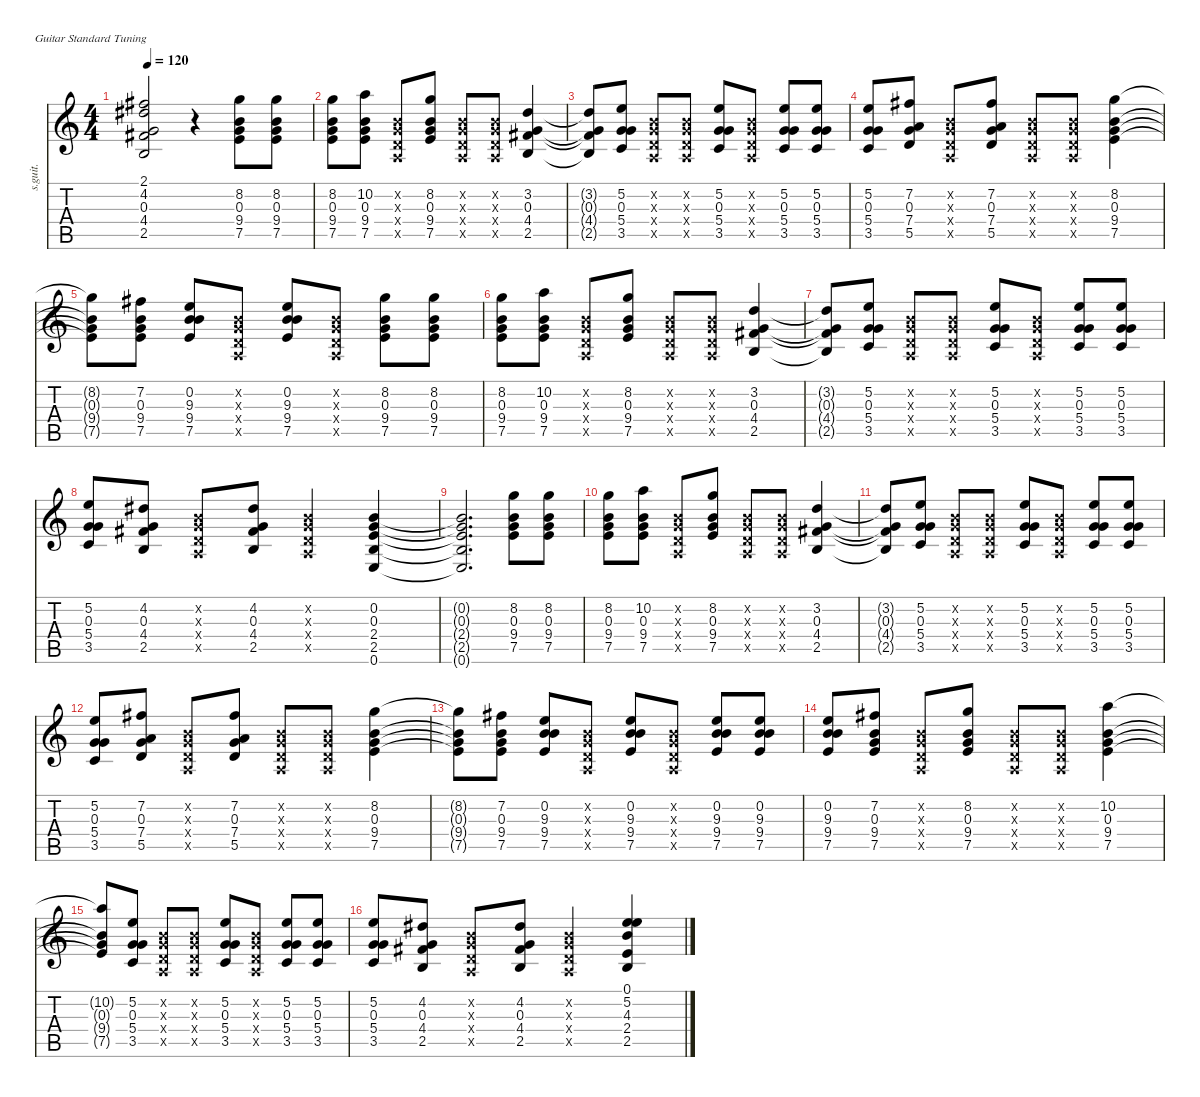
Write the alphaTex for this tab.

\defaultSystemsLayout 4
\hideDynamics
\bracketExtendMode nobrackets
\otherSystemsTrackNameOrientation horizontal
\track ("Steel Guitar" "s.guit.") {instrument acousticguitarsteel}
\staff {score tabs}
\tuning (E4 B3 G3 D3 A2 E2)
\ts (4 4)
\tempo 120
\clef g2
\ks c
(2.1{t acc #} 0.3{t} 4.4{t acc #} 4.2{t acc #} 2.5{t}).2{dy mf beam Up} r.4{beam Up} (7.5 9.4 0.3 8.2).8{beam Down} (7.5 9.4 0.3 8.2).8{beam Down} |
(7.5 9.4 0.3 8.2).8{beam Down} (7.5 9.4 0.3 10.2).8{beam Down} (0.2{x} 0.3{x} 0.4{x} 0.5{x}).8{beam Up} (7.5 9.4 0.3 8.2).8{beam Up} (0.2{x} 0.3{x} 0.4{x} 0.5{x}).8{beam Up} (0.2{x} 0.3{x} 0.4{x} 0.5{x}).8{beam Up} (2.5 4.4{acc #} 3.2 0.3).4{beam Up} |
(3.2{t} 0.3{t} 4.4{t acc #} 2.5{t}).8{beam Up} (5.2 0.3 5.4 3.5).8{beam Up} (0.5{x} 0.4{x} 0.3{x} 0.2{x}).8{beam Up} (0.2{x} 0.3{x} 0.4{x} 0.5{x}).8{beam Up} (5.2 0.3 5.4 3.5).8{beam Up} (0.2{x} 0.3{x} 0.4{x} 0.5{x}).8{beam Up} (3.5 5.4 0.3 5.2).8{beam Up} (3.5 5.4 0.3 5.2).8{beam Up} |
(3.5 5.4 0.3 5.2).8{beam Up} (5.5 7.4 0.3 7.2{acc #}).8{beam Up} (0.5{x} 0.4{x} 0.3{x} 0.2{x}).8{beam Up} (7.2{acc #} 0.3 7.4 5.5).8{beam Up} (0.5{x} 0.4{x} 0.3{x} 0.2{x}).8{beam Up} (0.5{x} 0.4{x} 0.3{x} 0.2{x}).8{beam Up} (8.2 0.3 9.4 7.5).4{beam Down} |
(8.2{t} 9.4{t} 7.5{t} 0.3{t}).8{beam Down} (7.2{acc #} 9.4 0.3 7.5).8{beam Down} (0.2 9.3 9.4 7.5).8{beam Up} (0.5{x} 0.4{x} 0.3{x} 0.2{x}).8{beam Up} (0.2 9.3 9.4 7.5).8{beam Up} (0.2{x} 0.3{x} 0.4{x} 0.5{x}).8{beam Up} (7.5 9.4 0.3 8.2).8{beam Down} (7.5 9.4 0.3 8.2).8{beam Down} |
(7.5 9.4 0.3 8.2).8{beam Down} (7.5 9.4 0.3 10.2).8{beam Down} (0.2{x} 0.3{x} 0.4{x} 0.5{x}).8{beam Up} (7.5 9.4 0.3 8.2).8{beam Up} (0.2{x} 0.3{x} 0.4{x} 0.5{x}).8{beam Up} (0.2{x} 0.3{x} 0.4{x} 0.5{x}).8{beam Up} (2.5 4.4{acc #} 3.2 0.3).4{beam Up} |
(3.2{t} 0.3{t} 4.4{t acc #} 2.5{t}).8{beam Up} (5.2 0.3 5.4 3.5).8{beam Up} (0.5{x} 0.4{x} 0.3{x} 0.2{x}).8{beam Up} (0.2{x} 0.3{x} 0.4{x} 0.5{x}).8{beam Up} (5.2 0.3 5.4 3.5).8{beam Up} (0.2{x} 0.3{x} 0.4{x} 0.5{x}).8{beam Up} (5.2 0.3 5.4 3.5).8{beam Up} (5.2 0.3 5.4 3.5).8{beam Up} |
(5.2 0.3 5.4 3.5).8{beam Up} (4.2{acc #} 0.3 4.4{acc #} 2.5).8{beam Up} (0.2{x} 0.3{x} 0.4{x} 0.5{x}).8{beam Up} (4.2{acc #} 0.3 4.4{acc #} 2.5).8{beam Up} (0.2{x} 0.3{x} 0.4{x} 0.5{x}).4{beam Up} (0.2 0.3 2.4 2.5 0.6).4{beam Up} |
(0.2{t} 0.3{t} 2.4{t} 2.5{t} 0.6{t}).2{d beam Up} (7.5 9.4 0.3 8.2).8{beam Down} (7.5 9.4 0.3 8.2).8{beam Down} |
(7.5 9.4 0.3 8.2).8{beam Down} (7.5 9.4 0.3 10.2).8{beam Down} (0.2{x} 0.3{x} 0.4{x} 0.5{x}).8{beam Up} (7.5 9.4 0.3 8.2).8{beam Up} (0.2{x} 0.3{x} 0.4{x} 0.5{x}).8{beam Up} (0.2{x} 0.3{x} 0.4{x} 0.5{x}).8{beam Up} (2.5 4.4{acc #} 3.2 0.3).4{beam Up} |
(3.2{t} 0.3{t} 4.4{t acc #} 2.5{t}).8{beam Up} (5.2 0.3 5.4 3.5).8{beam Up} (0.5{x} 0.4{x} 0.3{x} 0.2{x}).8{beam Up} (0.2{x} 0.3{x} 0.4{x} 0.5{x}).8{beam Up} (5.2 0.3 5.4 3.5).8{beam Up} (0.2{x} 0.3{x} 0.4{x} 0.5{x}).8{beam Up} (3.5 5.4 0.3 5.2).8{beam Up} (3.5 5.4 0.3 5.2).8{beam Up} |
(3.5 5.4 0.3 5.2).8{beam Up} (5.5 7.4 0.3 7.2{acc #}).8{beam Up} (0.5{x} 0.4{x} 0.3{x} 0.2{x}).8{beam Up} (7.2{acc #} 0.3 7.4 5.5).8{beam Up} (0.5{x} 0.4{x} 0.3{x} 0.2{x}).8{beam Up} (0.5{x} 0.4{x} 0.3{x} 0.2{x}).8{beam Up} (8.2 0.3 9.4 7.5).4{beam Down} |
(8.2{t} 9.4{t} 7.5{t} 0.3{t}).8{beam Down} (7.2{acc #} 9.4 0.3 7.5).8{beam Down} (0.2 9.3 9.4 7.5).8{beam Up} (0.5{x} 0.4{x} 0.3{x} 0.2{x}).8{beam Up} (0.2 9.3 9.4 7.5).8{beam Up} (0.2{x} 0.3{x} 0.4{x} 0.5{x}).8{beam Up} (7.5 9.4 9.3 0.2).8{beam Up} (7.5 9.4 9.3 0.2).8{beam Up} |
(7.5 9.4 9.3 0.2).8{beam Up} (7.5 9.4 0.3 7.2{acc #}).8{beam Up} (0.2{x} 0.3{x} 0.4{x} 0.5{x}).8{beam Up} (7.5 9.4 0.3 8.2).8{beam Up} (0.2{x} 0.3{x} 0.4{x} 0.5{x}).8{beam Up} (0.2{x} 0.3{x} 0.4{x} 0.5{x}).8{beam Up} (7.5 9.4 10.2 0.3).4{beam Down} |
(10.2{t} 0.3{t} 9.4{t} 7.5{t}).8{beam Up} (5.2 0.3 5.4 3.5).8{beam Up} (0.5{x} 0.4{x} 0.3{x} 0.2{x}).8{beam Up} (0.2{x} 0.3{x} 0.4{x} 0.5{x}).8{beam Up} (5.2 0.3 5.4 3.5).8{beam Up} (0.2{x} 0.3{x} 0.4{x} 0.5{x}).8{beam Up} (5.2 0.3 5.4 3.5).8{beam Up} (5.2 0.3 5.4 3.5).8{beam Up} |
(5.2 0.3 5.4 3.5).8{beam Up} (4.2{acc #} 0.3 4.4{acc #} 2.5).8{beam Up} (0.2{x} 0.3{x} 0.4{x} 0.5{x}).8{beam Up} (4.2{acc #} 0.3 4.4{acc #} 2.5).8{beam Up} (0.2{x} 0.3{x} 0.4{x} 0.5{x}).4{beam Up} (5.2 4.3 2.4 0.1 2.5).4{beam Up}
